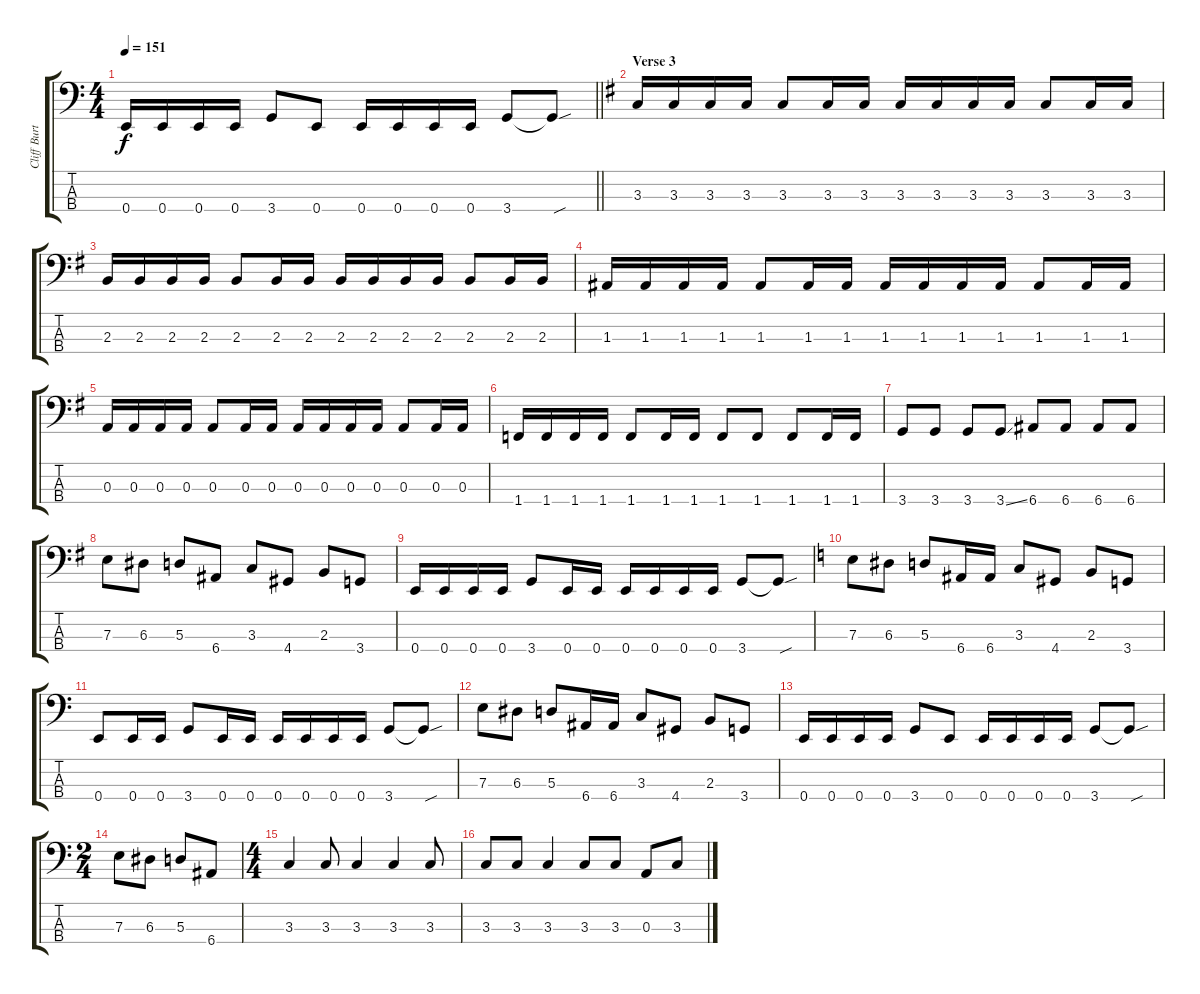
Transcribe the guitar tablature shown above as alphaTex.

\track ("Cliff Burton" "Cliff Burt") {instrument electricbassfinger}
\staff {score tabs}
\tuning (G2 D2 A1 E1) {hide}
\ts (4 4)
\tempo 151
\clef f4
\barLineRight lightlight
\ks c
0.4.16{dy f} 0.4.16 0.4.16 0.4.16 3.4.8 0.4.8 0.4.16 0.4.16 0.4.16 0.4.16 3.4.8 3.4{sou t}.8 |
\section ("" "Verse 3")
\ks g
3.3.16 3.3.16 3.3.16 3.3.16 3.3.8 3.3.16 3.3.16 3.3.16 3.3.16 3.3.16 3.3.16 3.3.8 3.3.16 3.3.16 |
2.3.16 2.3.16 2.3.16 2.3.16 2.3.8 2.3.16 2.3.16 2.3.16 2.3.16 2.3.16 2.3.16 2.3.8 2.3.16 2.3.16 |
1.3.16 1.3.16 1.3.16 1.3.16 1.3.8 1.3.16 1.3.16 1.3.16 1.3.16 1.3.16 1.3.16 1.3.8 1.3.16 1.3.16 |
0.3.16 0.3.16 0.3.16 0.3.16 0.3.8 0.3.16 0.3.16 0.3.16 0.3.16 0.3.16 0.3.16 0.3.8 0.3.16 0.3.16 |
1.4.16 1.4.16 1.4.16 1.4.16 1.4.8 1.4.16 1.4.16 1.4.8 1.4.8 1.4.8 1.4.16 1.4.16 |
3.4.8 3.4.8 3.4.8 3.4{ss}.8 6.4.8 6.4.8 6.4.8 6.4.8 |
7.3.8 6.3.8 5.3.8 6.4.8 3.3.8 4.4.8 2.3.8 3.4.8 |
0.4.16 0.4.16 0.4.16 0.4.16 3.4.8 0.4.16 0.4.16 0.4.16 0.4.16 0.4.16 0.4.16 3.4.8 3.4{sou t}.8 |
\ks c
7.3.8 6.3.8 5.3.8 6.4.16 6.4.16 3.3.8 4.4.8 2.3.8 3.4.8 |
0.4.8 0.4.16 0.4.16 3.4.8 0.4.16 0.4.16 0.4.16 0.4.16 0.4.16 0.4.16 3.4.8 3.4{sou t}.8 |
7.3.8 6.3.8 5.3.8 6.4.16 6.4.16 3.3.8 4.4.8 2.3.8 3.4.8 |
0.4.16 0.4.16 0.4.16 0.4.16 3.4.8 0.4.8 0.4.16 0.4.16 0.4.16 0.4.16 3.4.8 3.4{sou t}.8 |
\ts (2 4)
7.3.8 6.3.8 5.3.8 6.4.8 |
\ts (4 4)
3.3.4 3.3.8 3.3.4 3.3.4 3.3.8 |
3.3.8 3.3.8 3.3.4 3.3.8 3.3.8 0.3.8 3.3.8
